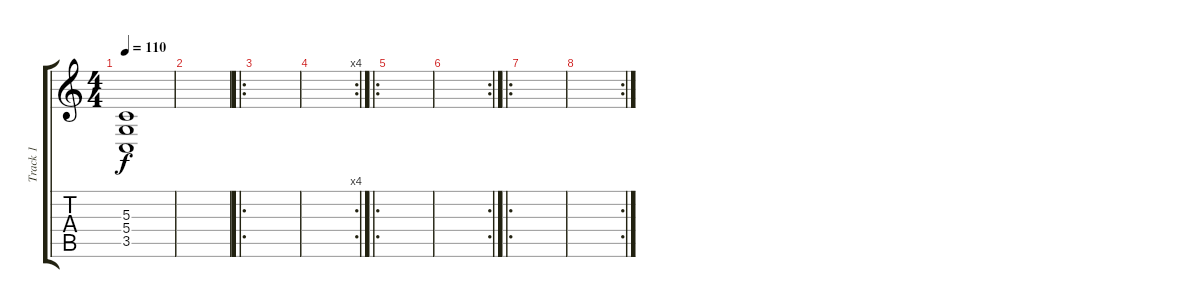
\track ("Track 1" "Track 1") {instrument stringensemble1}
\staff {score tabs}
\tuning (E4 B3 G3 D3 A2 E2) {hide}
\ts (4 4)
\tempo 110
\clef g2
\ks c
(5.3 5.4 3.5).1{dy f} |
|
\ro
|
\rc 4
|
\ro
|
\rc 2
|
\ro
|
\rc 2
